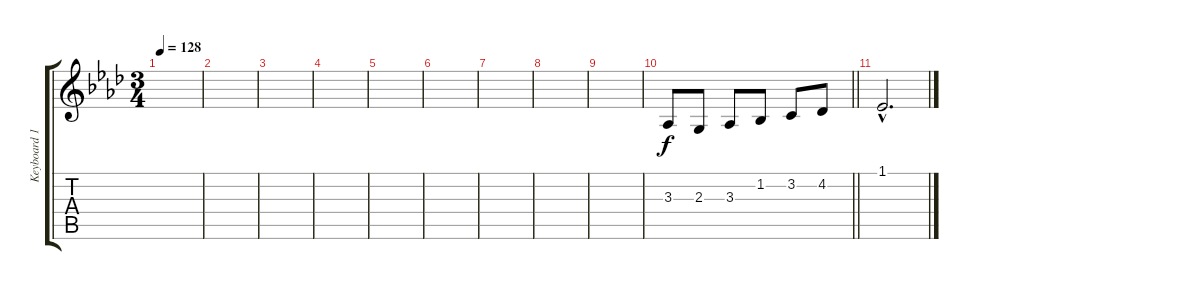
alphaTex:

\track ("Keyboard 1" "Keyboard 1") {instrument flute}
\staff {score tabs}
\tuning (D4 A3 F3 C3 G2 D2) {hide}
\ts (3 4)
\tempo 128
\clef g2
\ks fminor
|
|
|
|
|
|
|
|
|
\barLineRight lightlight
3.3.8 2.3.8 3.3.8 1.2.8 3.2.8 4.2.8 |
1.1{hac}.2{d}
